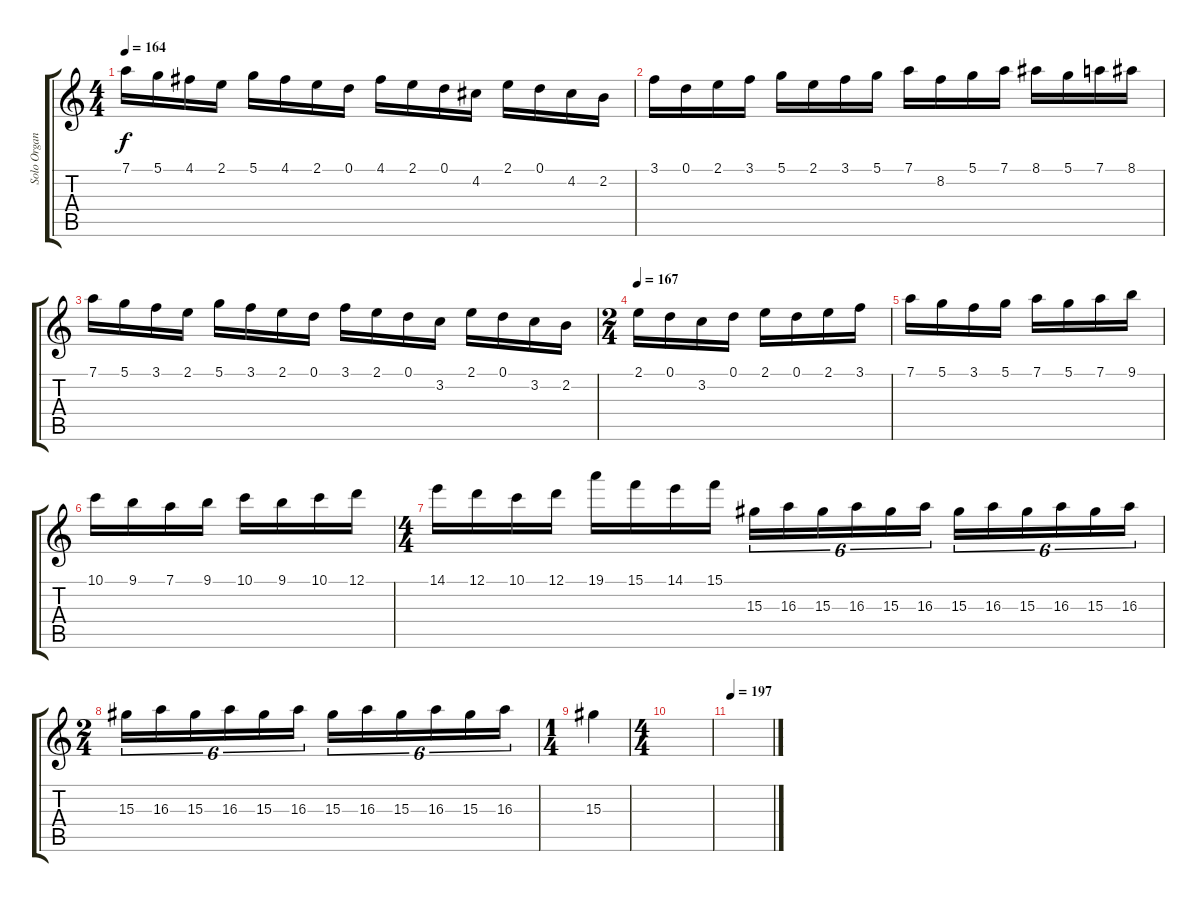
\track ("Solo Organ" "Solo Organ") {instrument overdrivenguitar}
\staff {score tabs}
\tuning (D4 A3 F3 C3 G2 C2) {hide}
\ts (4 4)
\tempo 164
\clef g2
\ks c
7.1.16{dy f} 5.1.16 4.1.16 2.1.16 5.1.16 4.1.16 2.1.16 0.1.16 4.1.16 2.1.16 0.1.16 4.2.16 2.1.16 0.1.16 4.2.16 2.2.16 |
3.1.16 0.1.16 2.1.16 3.1.16 5.1.16 2.1.16 3.1.16 5.1.16 7.1.16 8.2.16 5.1.16 7.1.16 8.1.16 5.1.16 7.1.16 8.1.16 |
7.1.16 5.1.16 3.1.16 2.1.16 5.1.16 3.1.16 2.1.16 0.1.16 3.1.16 2.1.16 0.1.16 3.2.16 2.1.16 0.1.16 3.2.16 2.2.16 |
\ts (2 4)
\tempo 167
2.1.16 0.1.16 3.2.16 0.1.16 2.1.16 0.1.16 2.1.16 3.1.16 |
7.1.16 5.1.16 3.1.16 5.1.16 7.1.16 5.1.16 7.1.16 9.1.16 |
10.1.16 9.1.16 7.1.16 9.1.16 10.1.16 9.1.16 10.1.16 12.1.16 |
\ts (4 4)
14.1.16 12.1.16 10.1.16 12.1.16 19.1.16 15.1.16 14.1.16 15.1.16 15.3.16{tu (6 4)} 16.3.16{tu (6 4)} 15.3.16{tu (6 4)} 16.3.16{tu (6 4)} 15.3.16{tu (6 4)} 16.3.16{tu (6 4)} 15.3.16{tu (6 4)} 16.3.16{tu (6 4)} 15.3.16{tu (6 4)} 16.3.16{tu (6 4)} 15.3.16{tu (6 4)} 16.3.16{tu (6 4)} |
\ts (2 4)
15.3.16{tu (6 4)} 16.3.16{tu (6 4)} 15.3.16{tu (6 4)} 16.3.16{tu (6 4)} 15.3.16{tu (6 4)} 16.3.16{tu (6 4)} 15.3.16{tu (6 4)} 16.3.16{tu (6 4)} 15.3.16{tu (6 4)} 16.3.16{tu (6 4)} 15.3.16{tu (6 4)} 16.3.16{tu (6 4)} |
\ts (1 4)
15.3.4 |
\ts (4 4)
|
\tempo 197
